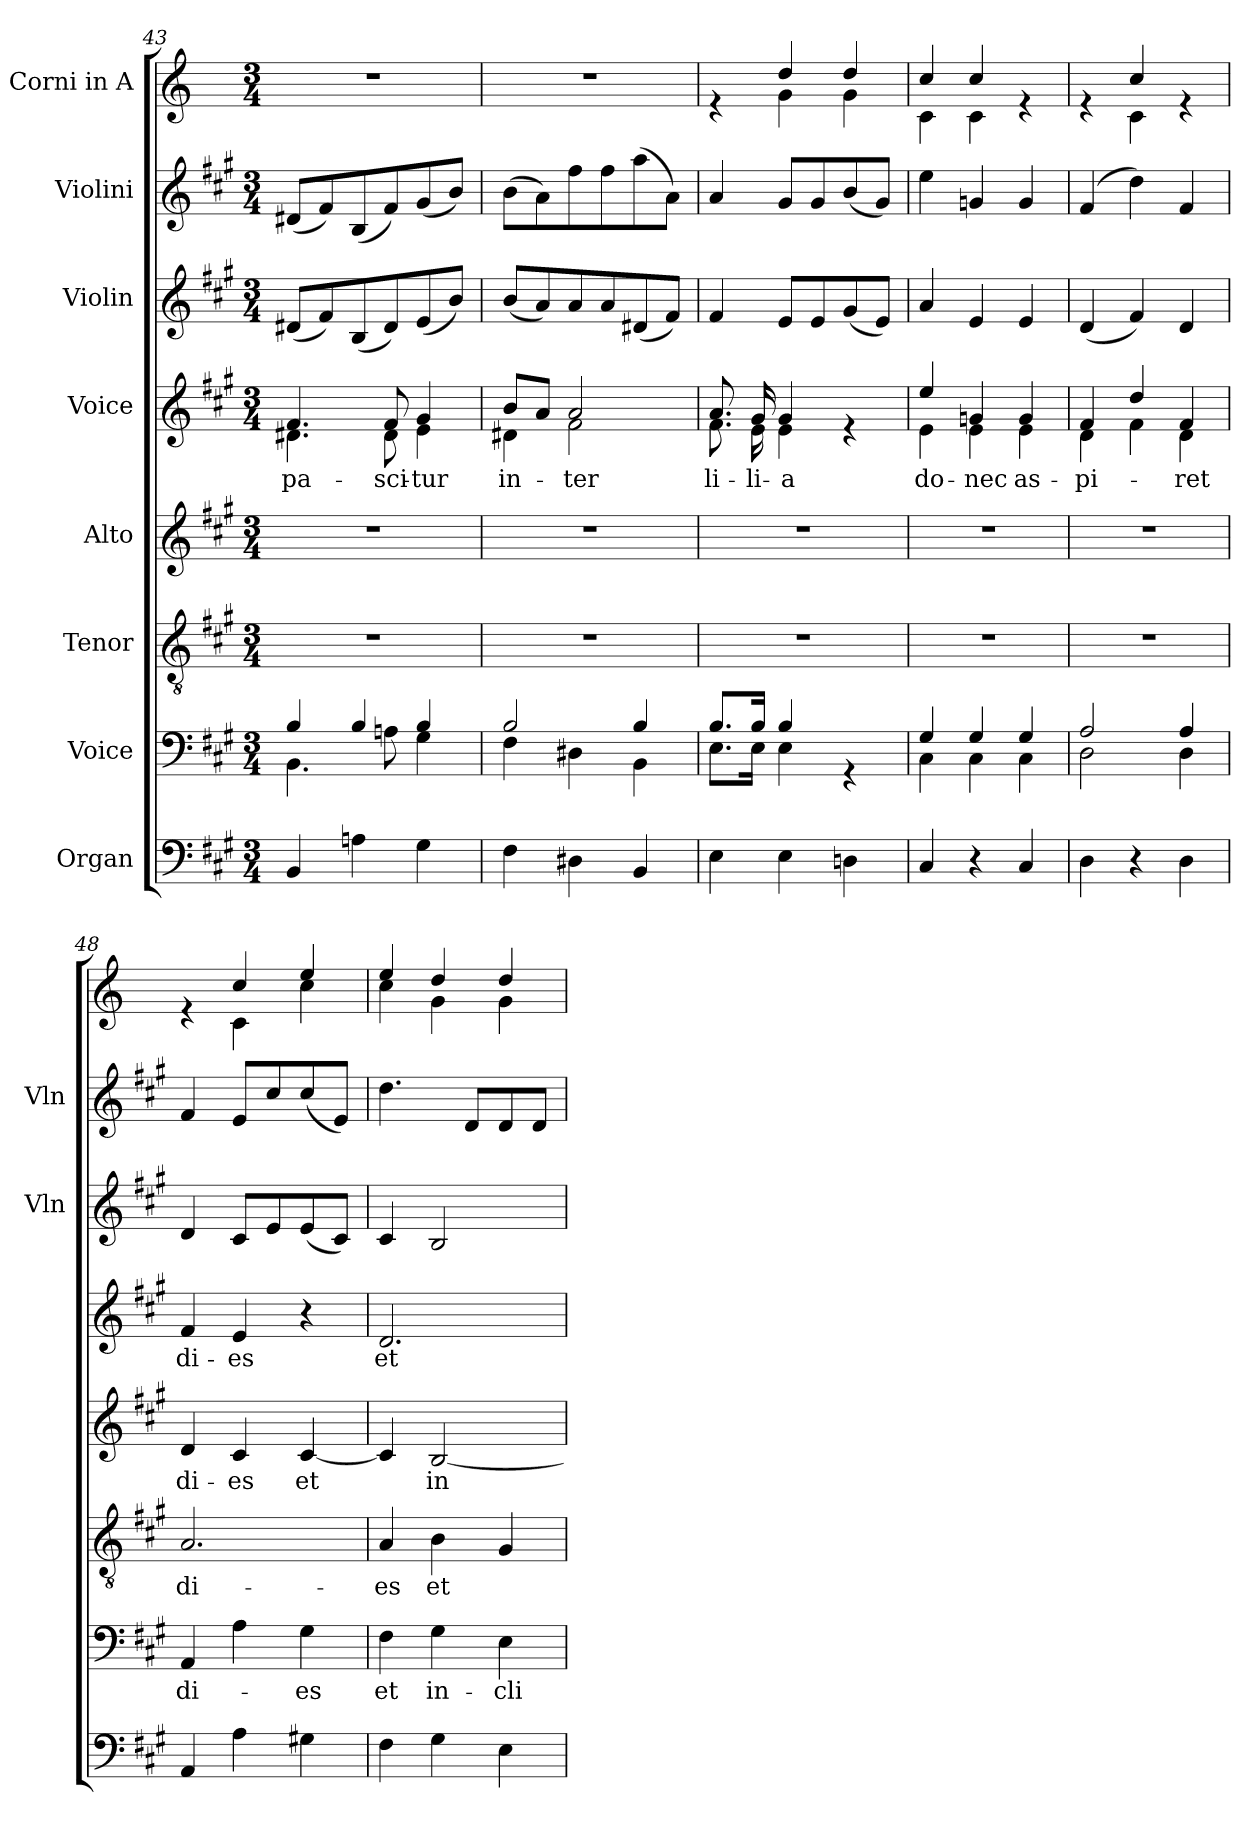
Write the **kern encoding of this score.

**kern	**kern	**text	**kern	**text	**kern	**text	**kern	**text	**kern	**kern	**kern
*part8	*part7	*part7	*part6	*part6	*part5	*part5	*part4	*part4	*part3	*part2	*part1
*staff8	*staff7	*staff7	*staff6	*staff6	*staff5	*staff5	*staff4	*staff4	*staff3	*staff2	*staff1
*I"Organ	*I"Voice	*	*I"Tenor	*	*I"Alto	*	*I"Voice	*	*I"Violin	*I"Violini	*I"Corni in A
*	*	*	*	*	*	*	*	*	*I'Vln	*I'Vln	*
*clefF4	*clefF4	*	*clefGv2	*	*clefG2	*	*clefG2	*	*clefG2	*clefG2	*clefG2
*	*	*	*	*	*	*	*	*	*	*	*ITrd2c3
*k[f#c#g#]	*k[f#c#g#]	*	*k[f#c#g#]	*	*k[f#c#g#]	*	*k[f#c#g#]	*	*k[f#c#g#]	*k[f#c#g#]	*k[f#c#g#]
*M3/4	*M3/4	*	*M3/4	*	*M3/4	*	*M3/4	*	*M3/4	*M3/4	*M3/4
=43	=43	=43	=43	=43	=43	=43	=43	=43	=43	=43	=43
*	*^	*	*	*	*	*	*	*	*	*	*
!	!	!	!	!	!	!	!	!	!LO:LY:b	!	!	!
*	*	*	*	*	*	*	*	*^	*	*	*	*
4BB/	4B/	4.BB\	.	2.r	.	2.r	.	4.f#/	4.d#X\	pa-	(8d#X/L	(8d#X/L	2.r
.	.	.	.	.	.	.	.	.	.	.	8f#/)	8f#/)	.
4An\	4B/	.	.	.	.	.	.	.	.	.	(8B/	(8B/	.
!	!	!	!	!	!	!	!	!	!	!LO:LY:b	!	!	!
.	.	8An\	.	.	.	.	.	8f#/	8d#\	-sci-	8d#/)	8f#/)	.
!	!	!	!	!	!	!	!	!	!	!LO:LY:b	!	!	!
4G#\	4B/	4G#\	.	.	.	.	.	4g#/	4e\	-tur	(8e/	(8g#/	.
.	.	.	.	.	.	.	.	.	.	.	8b/J)	8b/J)	.
=44	=44	=44	=44	=44	=44	=44	=44	=44	=44	=44	=44	=44	=44
!	!	!	!	!	!	!	!	!	!	!LO:LY:b	!	!	!
4F#\	2B/	4F#\	.	2.r	.	2.r	.	8b/L	4d#X\	in-	(8b/L	(8b\L	2.r
.	.	.	.	.	.	.	.	8a/J	.	.	8a/)	8a\)	.
!	!	!	!	!	!	!	!	!	!	!LO:LY:b	!	!	!
4D#X\	.	4D#X\	.	.	.	.	.	2a/	2f#\	-ter	8a/	8ff#\	.
.	.	.	.	.	.	.	.	.	.	.	8a/	8ff#\	.
4BB/	4B/	4BB\	.	.	.	.	.	.	.	.	(8d#X/	(8aa\	.
.	.	.	.	.	.	.	.	.	.	.	8f#/J)	8a\J)	.
=45	=45	=45	=45	=45	=45	=45	=45	=45	=45	=45	=45	=45	=45
!	!	!	!	!	!	!	!	!	!	!LO:LY:b	!	!	!
*	*	*	*	*	*	*	*	*	*	*	*	*	*^
4E\	8.B/L	8.E\L	.	2.r	.	2.r	.	8.a/	8.f#\	li-	4f#/	4a/	4re	4ryy
!	!	!	!	!	!	!	!	!	!	!LO:LY:b	!	!	!	!
.	16B/Jk	16E\Jk	.	.	.	.	.	16g#/	16e\	-li-	.	.	.	.
!	!	!	!	!	!	!	!	!	!	!LO:LY:b	!	!	!	!
4E\	4B/	4E\	.	.	.	.	.	4g#/	4e\	-a	8e/L	8g#/L	4b/	4e\
.	.	.	.	.	.	.	.	.	.	.	8e/	8g#/	.	.
4Dn\	4rGG	4ryy	.	.	.	.	.	4re	4ryy	.	(8g#/	(8b/	4b/	4e\
.	.	.	.	.	.	.	.	.	.	.	8e/J)	8g#/J)	.	.
=46	=46	=46	=46	=46	=46	=46	=46	=46	=46	=46	=46	=46	=46	=46
!	!	!	!	!	!	!	!	!	!	!LO:LY:b	!	!	!	!
4C#/	4G#/	4C#\	.	2.r	.	2.r	.	4ee/	4e\	do-	4a/	4ee\	4a/	4A\
!	!	!	!	!	!	!	!	!	!	!LO:LY:b	!	!	!	!
4r	4G#/	4C#\	.	.	.	.	.	4gn/	4e\	-nec	4e/	4gn/	4a/	4A\
!	!	!	!	!	!	!	!	!	!	!LO:LY:b	!	!	!	!
4C#/	4G#/	4C#\	.	.	.	.	.	4g/	4e\	as-	4e/	4g/	4re	4ryy
=47	=47	=47	=47	=47	=47	=47	=47	=47	=47	=47	=47	=47	=47	=47
!	!	!	!	!	!	!	!	!	!	!LO:LY:b	!	!	!	!
4D\	2A/	2D\	.	2.r	.	2.r	.	4f#/	4d\	-pi-	(4d/	(4f#/	4re	4ryy
4r	.	.	.	.	.	.	.	4dd/	4f#\	.	4f#/)	4dd\)	4a/	4A\
!	!	!	!	!	!	!	!	!	!	!LO:LY:b	!	!	!	!
4D\	4A/	4D\	.	.	.	.	.	4f#/	4d\	-ret	4d/	4f#/	4re	4ryy
!!LO:LB:g=z	!!
=48	=48	=48	=48	=48	=48	=48	=48	=48	=48	=48	=48	=48	=48	=48
!	!	!	!LO:LY:b	!	!LO:LY:b	!	!LO:LY:b	!	!	!LO:LY:b	!	!	!	!
*	*v	*v	*	*	*	*	*	*v	*v	*	*	*	*	*
4AA/	4AA/	di-	2.A/	di-	4d/	di-	4f#/	di-	4d/	4f#/	4re	4ryy
!	!	!	!	!	!	!LO:LY:b	!	!LO:LY:b	!	!	!	!
4A\	4A\	.	.	.	4c#/	-es	4e/	-es	8c#/L	8e/L	4a/	4A\
.	.	.	.	.	.	.	.	.	8e/	8cc#/	.	.
!	!	!LO:LY:b	!	!	!	!LO:LY:b	!	!	!	!	!	!
4G#X\	4G#\	-es	.	.	[4c#/	et	4r	.	(8e/	(8cc#/	4cc#/	4a\
.	.	.	.	.	.	.	.	.	8c#/J)	8e/J)	.	.
=49	=49	=49	=49	=49	=49	=49	=49	=49	=49	=49	=49	=49
!	!	!LO:LY:b	!	!LO:LY:b	!	!	!	!LO:LY:b	!	!	!	!
4F#\	4F#\	et	4A/	-es	4c#/]	.	2.d/	et	4c#/	4.dd\	4cc#/	4a\
!	!	!LO:LY:b	!	!LO:LY:b	!	!LO:LY:b	!	!	!	!	!	!
4G#\	4G#\	in-	4B\	et	[2B/	in-	.	.	2B/	.	4b/	4e\
.	.	.	.	.	.	.	.	.	.	8d/L	.	.
!	!	!LO:LY:b	!	!	!	!	!	!	!	!	!	!
4E\	4E\	-cli-	4G#/	.	.	.	.	.	.	8d/	4b/	4e\
.	.	.	.	.	.	.	.	.	.	8d/J	.	.
*	*	*	*	*	*	*	*	*	*	*	*v	*v
=	=	=	=	=	=	=	=	=	=	=	=
*-	*-	*-	*-	*-	*-	*-	*-	*-	*-	*-	*-
